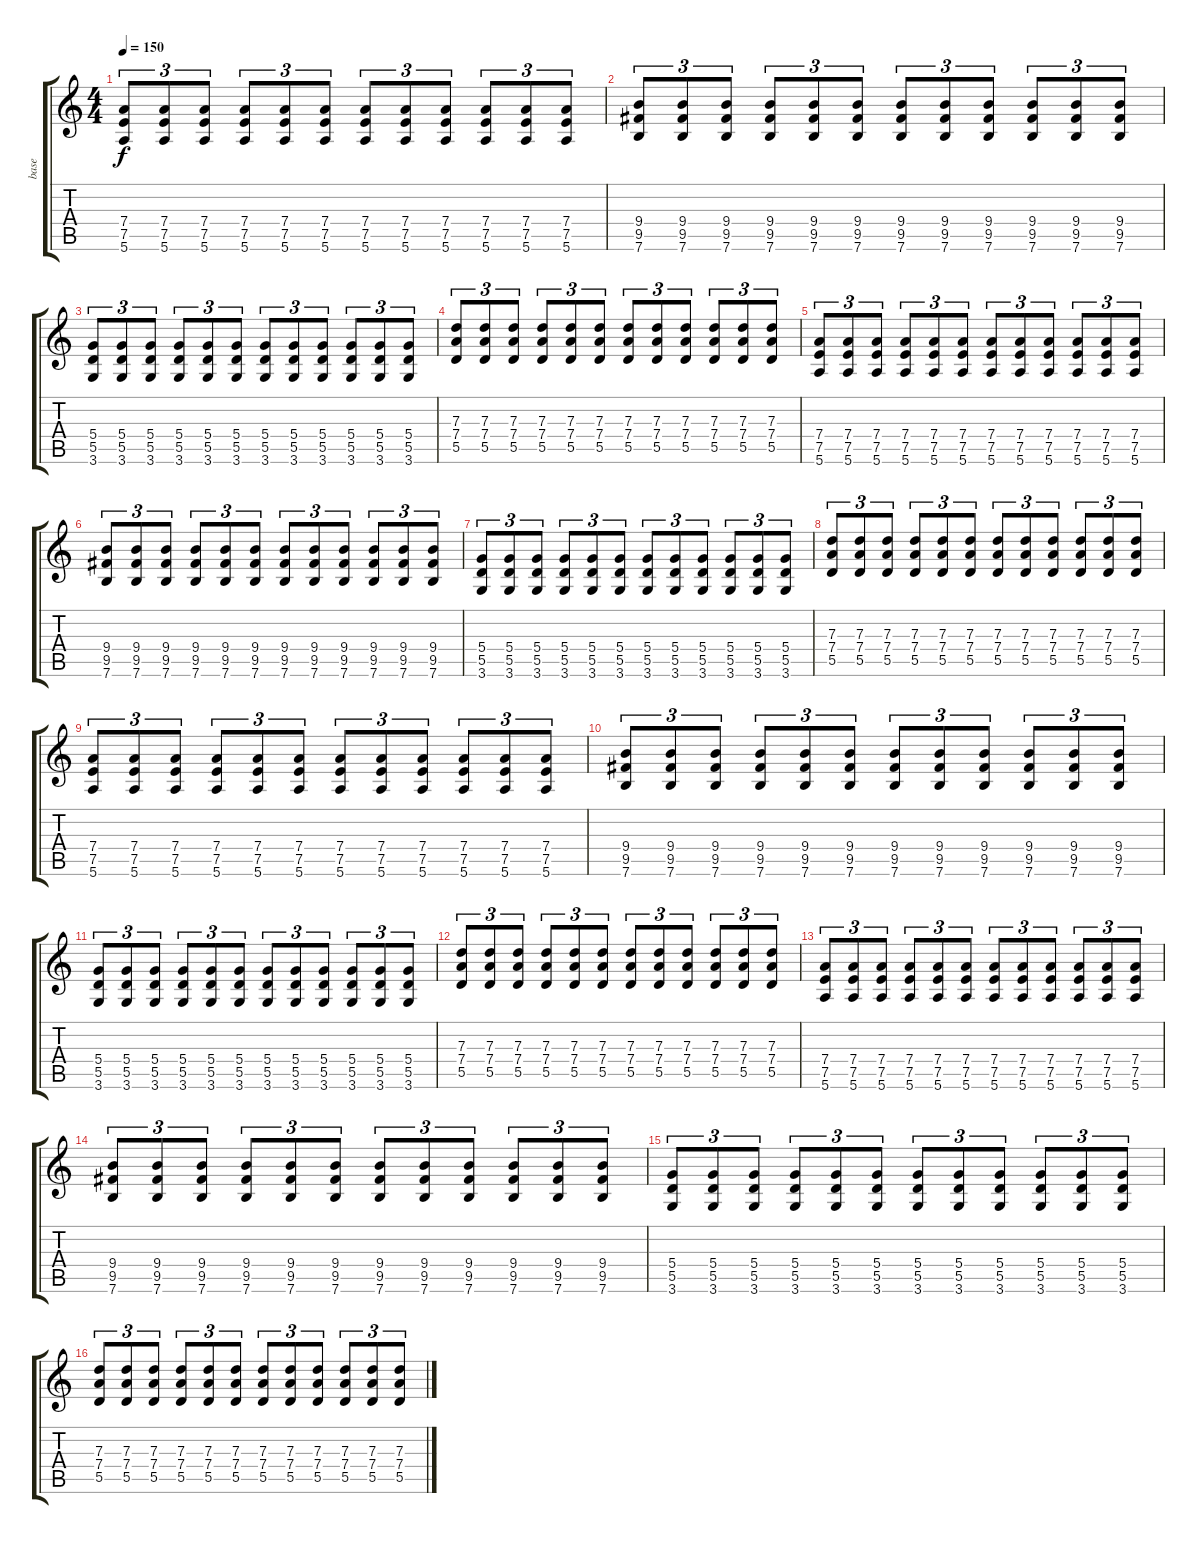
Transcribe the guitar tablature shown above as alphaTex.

\track ("base" "base") {instrument distortionguitar}
\staff {score tabs}
\tuning (E4 B3 G3 D3 A2 E2) {hide}
\ts (4 4)
\tempo 150
\clef g2
\ks c
(7.4 7.5 5.6).8{tu (3 2) dy f} (7.4 7.5 5.6).8{tu (3 2)} (7.4 7.5 5.6).8{tu (3 2)} (7.4 7.5 5.6).8{tu (3 2)} (7.4 7.5 5.6).8{tu (3 2)} (7.4 7.5 5.6).8{tu (3 2)} (7.4 7.5 5.6).8{tu (3 2)} (7.4 7.5 5.6).8{tu (3 2)} (7.4 7.5 5.6).8{tu (3 2)} (7.4 7.5 5.6).8{tu (3 2)} (7.4 7.5 5.6).8{tu (3 2)} (7.4 7.5 5.6).8{tu (3 2)} |
(9.4 9.5 7.6).8{tu (3 2)} (9.4 9.5 7.6).8{tu (3 2)} (9.4 9.5 7.6).8{tu (3 2)} (9.4 9.5 7.6).8{tu (3 2)} (9.4 9.5 7.6).8{tu (3 2)} (9.4 9.5 7.6).8{tu (3 2)} (9.4 9.5 7.6).8{tu (3 2)} (9.4 9.5 7.6).8{tu (3 2)} (9.4 9.5 7.6).8{tu (3 2)} (9.4 9.5 7.6).8{tu (3 2)} (9.4 9.5 7.6).8{tu (3 2)} (9.4 9.5 7.6).8{tu (3 2)} |
(5.4 5.5 3.6).8{tu (3 2)} (5.4 5.5 3.6).8{tu (3 2)} (5.4 5.5 3.6).8{tu (3 2)} (5.4 5.5 3.6).8{tu (3 2)} (5.4 5.5 3.6).8{tu (3 2)} (5.4 5.5 3.6).8{tu (3 2)} (5.4 5.5 3.6).8{tu (3 2)} (5.4 5.5 3.6).8{tu (3 2)} (5.4 5.5 3.6).8{tu (3 2)} (5.4 5.5 3.6).8{tu (3 2)} (5.4 5.5 3.6).8{tu (3 2)} (5.4 5.5 3.6).8{tu (3 2)} |
(7.3 7.4 5.5).8{tu (3 2)} (7.3 7.4 5.5).8{tu (3 2)} (7.3 7.4 5.5).8{tu (3 2)} (7.3 7.4 5.5).8{tu (3 2)} (7.3 7.4 5.5).8{tu (3 2)} (7.3 7.4 5.5).8{tu (3 2)} (7.3 7.4 5.5).8{tu (3 2)} (7.3 7.4 5.5).8{tu (3 2)} (7.3 7.4 5.5).8{tu (3 2)} (7.3 7.4 5.5).8{tu (3 2)} (7.3 7.4 5.5).8{tu (3 2)} (7.3 7.4 5.5).8{tu (3 2)} |
(7.4 7.5 5.6).8{tu (3 2)} (7.4 7.5 5.6).8{tu (3 2)} (7.4 7.5 5.6).8{tu (3 2)} (7.4 7.5 5.6).8{tu (3 2)} (7.4 7.5 5.6).8{tu (3 2)} (7.4 7.5 5.6).8{tu (3 2)} (7.4 7.5 5.6).8{tu (3 2)} (7.4 7.5 5.6).8{tu (3 2)} (7.4 7.5 5.6).8{tu (3 2)} (7.4 7.5 5.6).8{tu (3 2)} (7.4 7.5 5.6).8{tu (3 2)} (7.4 7.5 5.6).8{tu (3 2)} |
(9.4 9.5 7.6).8{tu (3 2)} (9.4 9.5 7.6).8{tu (3 2)} (9.4 9.5 7.6).8{tu (3 2)} (9.4 9.5 7.6).8{tu (3 2)} (9.4 9.5 7.6).8{tu (3 2)} (9.4 9.5 7.6).8{tu (3 2)} (9.4 9.5 7.6).8{tu (3 2)} (9.4 9.5 7.6).8{tu (3 2)} (9.4 9.5 7.6).8{tu (3 2)} (9.4 9.5 7.6).8{tu (3 2)} (9.4 9.5 7.6).8{tu (3 2)} (9.4 9.5 7.6).8{tu (3 2)} |
(5.4 5.5 3.6).8{tu (3 2)} (5.4 5.5 3.6).8{tu (3 2)} (5.4 5.5 3.6).8{tu (3 2)} (5.4 5.5 3.6).8{tu (3 2)} (5.4 5.5 3.6).8{tu (3 2)} (5.4 5.5 3.6).8{tu (3 2)} (5.4 5.5 3.6).8{tu (3 2)} (5.4 5.5 3.6).8{tu (3 2)} (5.4 5.5 3.6).8{tu (3 2)} (5.4 5.5 3.6).8{tu (3 2)} (5.4 5.5 3.6).8{tu (3 2)} (5.4 5.5 3.6).8{tu (3 2)} |
(7.3 7.4 5.5).8{tu (3 2)} (7.3 7.4 5.5).8{tu (3 2)} (7.3 7.4 5.5).8{tu (3 2)} (7.3 7.4 5.5).8{tu (3 2)} (7.3 7.4 5.5).8{tu (3 2)} (7.3 7.4 5.5).8{tu (3 2)} (7.3 7.4 5.5).8{tu (3 2)} (7.3 7.4 5.5).8{tu (3 2)} (7.3 7.4 5.5).8{tu (3 2)} (7.3 7.4 5.5).8{tu (3 2)} (7.3 7.4 5.5).8{tu (3 2)} (7.3 7.4 5.5).8{tu (3 2)} |
(7.4 7.5 5.6).8{tu (3 2)} (7.4 7.5 5.6).8{tu (3 2)} (7.4 7.5 5.6).8{tu (3 2)} (7.4 7.5 5.6).8{tu (3 2)} (7.4 7.5 5.6).8{tu (3 2)} (7.4 7.5 5.6).8{tu (3 2)} (7.4 7.5 5.6).8{tu (3 2)} (7.4 7.5 5.6).8{tu (3 2)} (7.4 7.5 5.6).8{tu (3 2)} (7.4 7.5 5.6).8{tu (3 2)} (7.4 7.5 5.6).8{tu (3 2)} (7.4 7.5 5.6).8{tu (3 2)} |
(9.4 9.5 7.6).8{tu (3 2)} (9.4 9.5 7.6).8{tu (3 2)} (9.4 9.5 7.6).8{tu (3 2)} (9.4 9.5 7.6).8{tu (3 2)} (9.4 9.5 7.6).8{tu (3 2)} (9.4 9.5 7.6).8{tu (3 2)} (9.4 9.5 7.6).8{tu (3 2)} (9.4 9.5 7.6).8{tu (3 2)} (9.4 9.5 7.6).8{tu (3 2)} (9.4 9.5 7.6).8{tu (3 2)} (9.4 9.5 7.6).8{tu (3 2)} (9.4 9.5 7.6).8{tu (3 2)} |
(5.4 5.5 3.6).8{tu (3 2)} (5.4 5.5 3.6).8{tu (3 2)} (5.4 5.5 3.6).8{tu (3 2)} (5.4 5.5 3.6).8{tu (3 2)} (5.4 5.5 3.6).8{tu (3 2)} (5.4 5.5 3.6).8{tu (3 2)} (5.4 5.5 3.6).8{tu (3 2)} (5.4 5.5 3.6).8{tu (3 2)} (5.4 5.5 3.6).8{tu (3 2)} (5.4 5.5 3.6).8{tu (3 2)} (5.4 5.5 3.6).8{tu (3 2)} (5.4 5.5 3.6).8{tu (3 2)} |
(7.3 7.4 5.5).8{tu (3 2)} (7.3 7.4 5.5).8{tu (3 2)} (7.3 7.4 5.5).8{tu (3 2)} (7.3 7.4 5.5).8{tu (3 2)} (7.3 7.4 5.5).8{tu (3 2)} (7.3 7.4 5.5).8{tu (3 2)} (7.3 7.4 5.5).8{tu (3 2)} (7.3 7.4 5.5).8{tu (3 2)} (7.3 7.4 5.5).8{tu (3 2)} (7.3 7.4 5.5).8{tu (3 2)} (7.3 7.4 5.5).8{tu (3 2)} (7.3 7.4 5.5).8{tu (3 2)} |
(7.4 7.5 5.6).8{tu (3 2)} (7.4 7.5 5.6).8{tu (3 2)} (7.4 7.5 5.6).8{tu (3 2)} (7.4 7.5 5.6).8{tu (3 2)} (7.4 7.5 5.6).8{tu (3 2)} (7.4 7.5 5.6).8{tu (3 2)} (7.4 7.5 5.6).8{tu (3 2)} (7.4 7.5 5.6).8{tu (3 2)} (7.4 7.5 5.6).8{tu (3 2)} (7.4 7.5 5.6).8{tu (3 2)} (7.4 7.5 5.6).8{tu (3 2)} (7.4 7.5 5.6).8{tu (3 2)} |
(9.4 9.5 7.6).8{tu (3 2)} (9.4 9.5 7.6).8{tu (3 2)} (9.4 9.5 7.6).8{tu (3 2)} (9.4 9.5 7.6).8{tu (3 2)} (9.4 9.5 7.6).8{tu (3 2)} (9.4 9.5 7.6).8{tu (3 2)} (9.4 9.5 7.6).8{tu (3 2)} (9.4 9.5 7.6).8{tu (3 2)} (9.4 9.5 7.6).8{tu (3 2)} (9.4 9.5 7.6).8{tu (3 2)} (9.4 9.5 7.6).8{tu (3 2)} (9.4 9.5 7.6).8{tu (3 2)} |
(5.4 5.5 3.6).8{tu (3 2)} (5.4 5.5 3.6).8{tu (3 2)} (5.4 5.5 3.6).8{tu (3 2)} (5.4 5.5 3.6).8{tu (3 2)} (5.4 5.5 3.6).8{tu (3 2)} (5.4 5.5 3.6).8{tu (3 2)} (5.4 5.5 3.6).8{tu (3 2)} (5.4 5.5 3.6).8{tu (3 2)} (5.4 5.5 3.6).8{tu (3 2)} (5.4 5.5 3.6).8{tu (3 2)} (5.4 5.5 3.6).8{tu (3 2)} (5.4 5.5 3.6).8{tu (3 2)} |
(7.3 7.4 5.5).8{tu (3 2)} (7.3 7.4 5.5).8{tu (3 2)} (7.3 7.4 5.5).8{tu (3 2)} (7.3 7.4 5.5).8{tu (3 2)} (7.3 7.4 5.5).8{tu (3 2)} (7.3 7.4 5.5).8{tu (3 2)} (7.3 7.4 5.5).8{tu (3 2)} (7.3 7.4 5.5).8{tu (3 2)} (7.3 7.4 5.5).8{tu (3 2)} (7.3 7.4 5.5).8{tu (3 2)} (7.3 7.4 5.5).8{tu (3 2)} (7.3 7.4 5.5).8{tu (3 2)}
